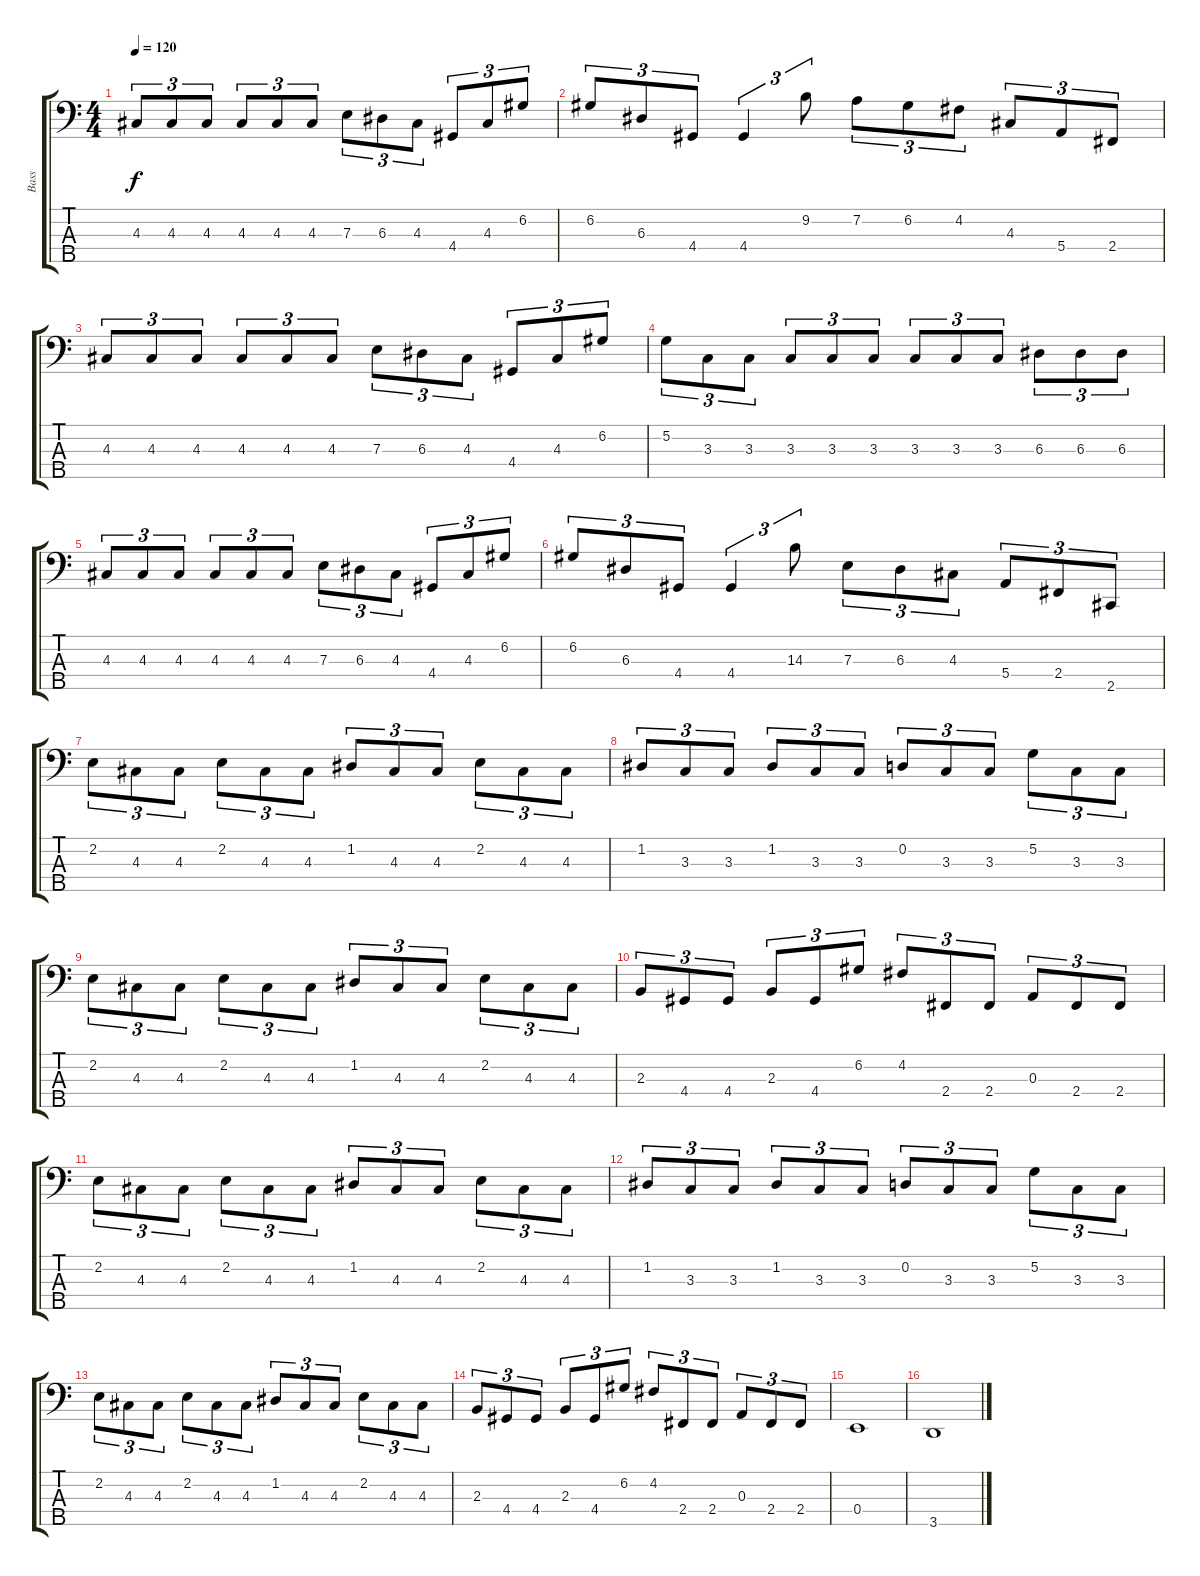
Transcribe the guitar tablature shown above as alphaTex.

\track ("Bass" "Bass") {instrument electricbassfinger}
\staff {score tabs}
\tuning (G2 D2 A1 E1 B0) {hide}
\ts (4 4)
\tempo 120
\clef f4
\ks c
4.3.8{tu (3 2) dy f} 4.3.8{tu (3 2)} 4.3.8{tu (3 2)} 4.3.8{tu (3 2)} 4.3.8{tu (3 2)} 4.3.8{tu (3 2)} 7.3.8{tu (3 2)} 6.3.8{tu (3 2)} 4.3.8{tu (3 2)} 4.4.8{tu (3 2)} 4.3.8{tu (3 2)} 6.2.8{tu (3 2)} |
6.2.8{tu (3 2)} 6.3.8{tu (3 2)} 4.4.8{tu (3 2)} 4.4.4{tu (3 2)} 9.2.8{tu (3 2)} 7.2.8{tu (3 2)} 6.2.8{tu (3 2)} 4.2.8{tu (3 2)} 4.3.8{tu (3 2)} 5.4.8{tu (3 2)} 2.4.8{tu (3 2)} |
4.3.8{tu (3 2)} 4.3.8{tu (3 2)} 4.3.8{tu (3 2)} 4.3.8{tu (3 2)} 4.3.8{tu (3 2)} 4.3.8{tu (3 2)} 7.3.8{tu (3 2)} 6.3.8{tu (3 2)} 4.3.8{tu (3 2)} 4.4.8{tu (3 2)} 4.3.8{tu (3 2)} 6.2.8{tu (3 2)} |
5.2.8{tu (3 2)} 3.3.8{tu (3 2)} 3.3.8{tu (3 2)} 3.3.8{tu (3 2)} 3.3.8{tu (3 2)} 3.3.8{tu (3 2)} 3.3.8{tu (3 2)} 3.3.8{tu (3 2)} 3.3.8{tu (3 2)} 6.3.8{tu (3 2)} 6.3.8{tu (3 2)} 6.3.8{tu (3 2)} |
4.3.8{tu (3 2)} 4.3.8{tu (3 2)} 4.3.8{tu (3 2)} 4.3.8{tu (3 2)} 4.3.8{tu (3 2)} 4.3.8{tu (3 2)} 7.3.8{tu (3 2)} 6.3.8{tu (3 2)} 4.3.8{tu (3 2)} 4.4.8{tu (3 2)} 4.3.8{tu (3 2)} 6.2.8{tu (3 2)} |
6.2.8{tu (3 2)} 6.3.8{tu (3 2)} 4.4.8{tu (3 2)} 4.4.4{tu (3 2)} 14.3.8{tu (3 2)} 7.3.8{tu (3 2)} 6.3.8{tu (3 2)} 4.3.8{tu (3 2)} 5.4.8{tu (3 2)} 2.4.8{tu (3 2)} 2.5.8{tu (3 2)} |
2.2.8{tu (3 2)} 4.3.8{tu (3 2)} 4.3.8{tu (3 2)} 2.2.8{tu (3 2)} 4.3.8{tu (3 2)} 4.3.8{tu (3 2)} 1.2.8{tu (3 2)} 4.3.8{tu (3 2)} 4.3.8{tu (3 2)} 2.2.8{tu (3 2)} 4.3.8{tu (3 2)} 4.3.8{tu (3 2)} |
1.2.8{tu (3 2)} 3.3.8{tu (3 2)} 3.3.8{tu (3 2)} 1.2.8{tu (3 2)} 3.3.8{tu (3 2)} 3.3.8{tu (3 2)} 0.2.8{tu (3 2)} 3.3.8{tu (3 2)} 3.3.8{tu (3 2)} 5.2.8{tu (3 2)} 3.3.8{tu (3 2)} 3.3.8{tu (3 2)} |
2.2.8{tu (3 2)} 4.3.8{tu (3 2)} 4.3.8{tu (3 2)} 2.2.8{tu (3 2)} 4.3.8{tu (3 2)} 4.3.8{tu (3 2)} 1.2.8{tu (3 2)} 4.3.8{tu (3 2)} 4.3.8{tu (3 2)} 2.2.8{tu (3 2)} 4.3.8{tu (3 2)} 4.3.8{tu (3 2)} |
2.3.8{tu (3 2)} 4.4.8{tu (3 2)} 4.4.8{tu (3 2)} 2.3.8{tu (3 2)} 4.4.8{tu (3 2)} 6.2.8{tu (3 2)} 4.2.8{tu (3 2)} 2.4.8{tu (3 2)} 2.4.8{tu (3 2)} 0.3.8{tu (3 2)} 2.4.8{tu (3 2)} 2.4.8{tu (3 2)} |
2.2.8{tu (3 2)} 4.3.8{tu (3 2)} 4.3.8{tu (3 2)} 2.2.8{tu (3 2)} 4.3.8{tu (3 2)} 4.3.8{tu (3 2)} 1.2.8{tu (3 2)} 4.3.8{tu (3 2)} 4.3.8{tu (3 2)} 2.2.8{tu (3 2)} 4.3.8{tu (3 2)} 4.3.8{tu (3 2)} |
1.2.8{tu (3 2)} 3.3.8{tu (3 2)} 3.3.8{tu (3 2)} 1.2.8{tu (3 2)} 3.3.8{tu (3 2)} 3.3.8{tu (3 2)} 0.2.8{tu (3 2)} 3.3.8{tu (3 2)} 3.3.8{tu (3 2)} 5.2.8{tu (3 2)} 3.3.8{tu (3 2)} 3.3.8{tu (3 2)} |
2.2.8{tu (3 2)} 4.3.8{tu (3 2)} 4.3.8{tu (3 2)} 2.2.8{tu (3 2)} 4.3.8{tu (3 2)} 4.3.8{tu (3 2)} 1.2.8{tu (3 2)} 4.3.8{tu (3 2)} 4.3.8{tu (3 2)} 2.2.8{tu (3 2)} 4.3.8{tu (3 2)} 4.3.8{tu (3 2)} |
2.3.8{tu (3 2)} 4.4.8{tu (3 2)} 4.4.8{tu (3 2)} 2.3.8{tu (3 2)} 4.4.8{tu (3 2)} 6.2.8{tu (3 2)} 4.2.8{tu (3 2)} 2.4.8{tu (3 2)} 2.4.8{tu (3 2)} 0.3.8{tu (3 2)} 2.4.8{tu (3 2)} 2.4.8{tu (3 2)} |
0.4.1 |
3.5.1
